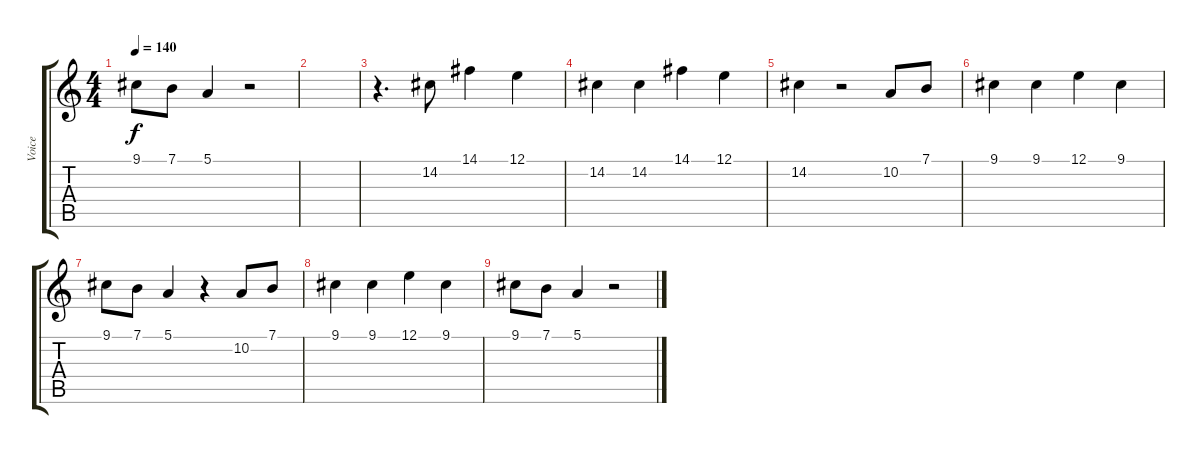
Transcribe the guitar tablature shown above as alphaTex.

\track ("Voice" "Voice") {instrument clarinet}
\staff {score tabs}
\tuning (E4 B3 G3 D3 A2 E2) {hide}
\ts (4 4)
\tempo 140
\clef g2
\ks c
9.1.8{dy f} 7.1.8 5.1.4 r.2 |
|
r.4{d} 14.2.8 14.1.4 12.1.4 |
14.2.4 14.2.4 14.1.4 12.1.4 |
14.2.4 r.2 10.2.8 7.1.8 |
9.1.4 9.1.4 12.1.4 9.1.4 |
9.1.8 7.1.8 5.1.4 r.4 10.2.8 7.1.8 |
9.1.4 9.1.4 12.1.4 9.1.4 |
9.1.8 7.1.8 5.1.4 r.2
